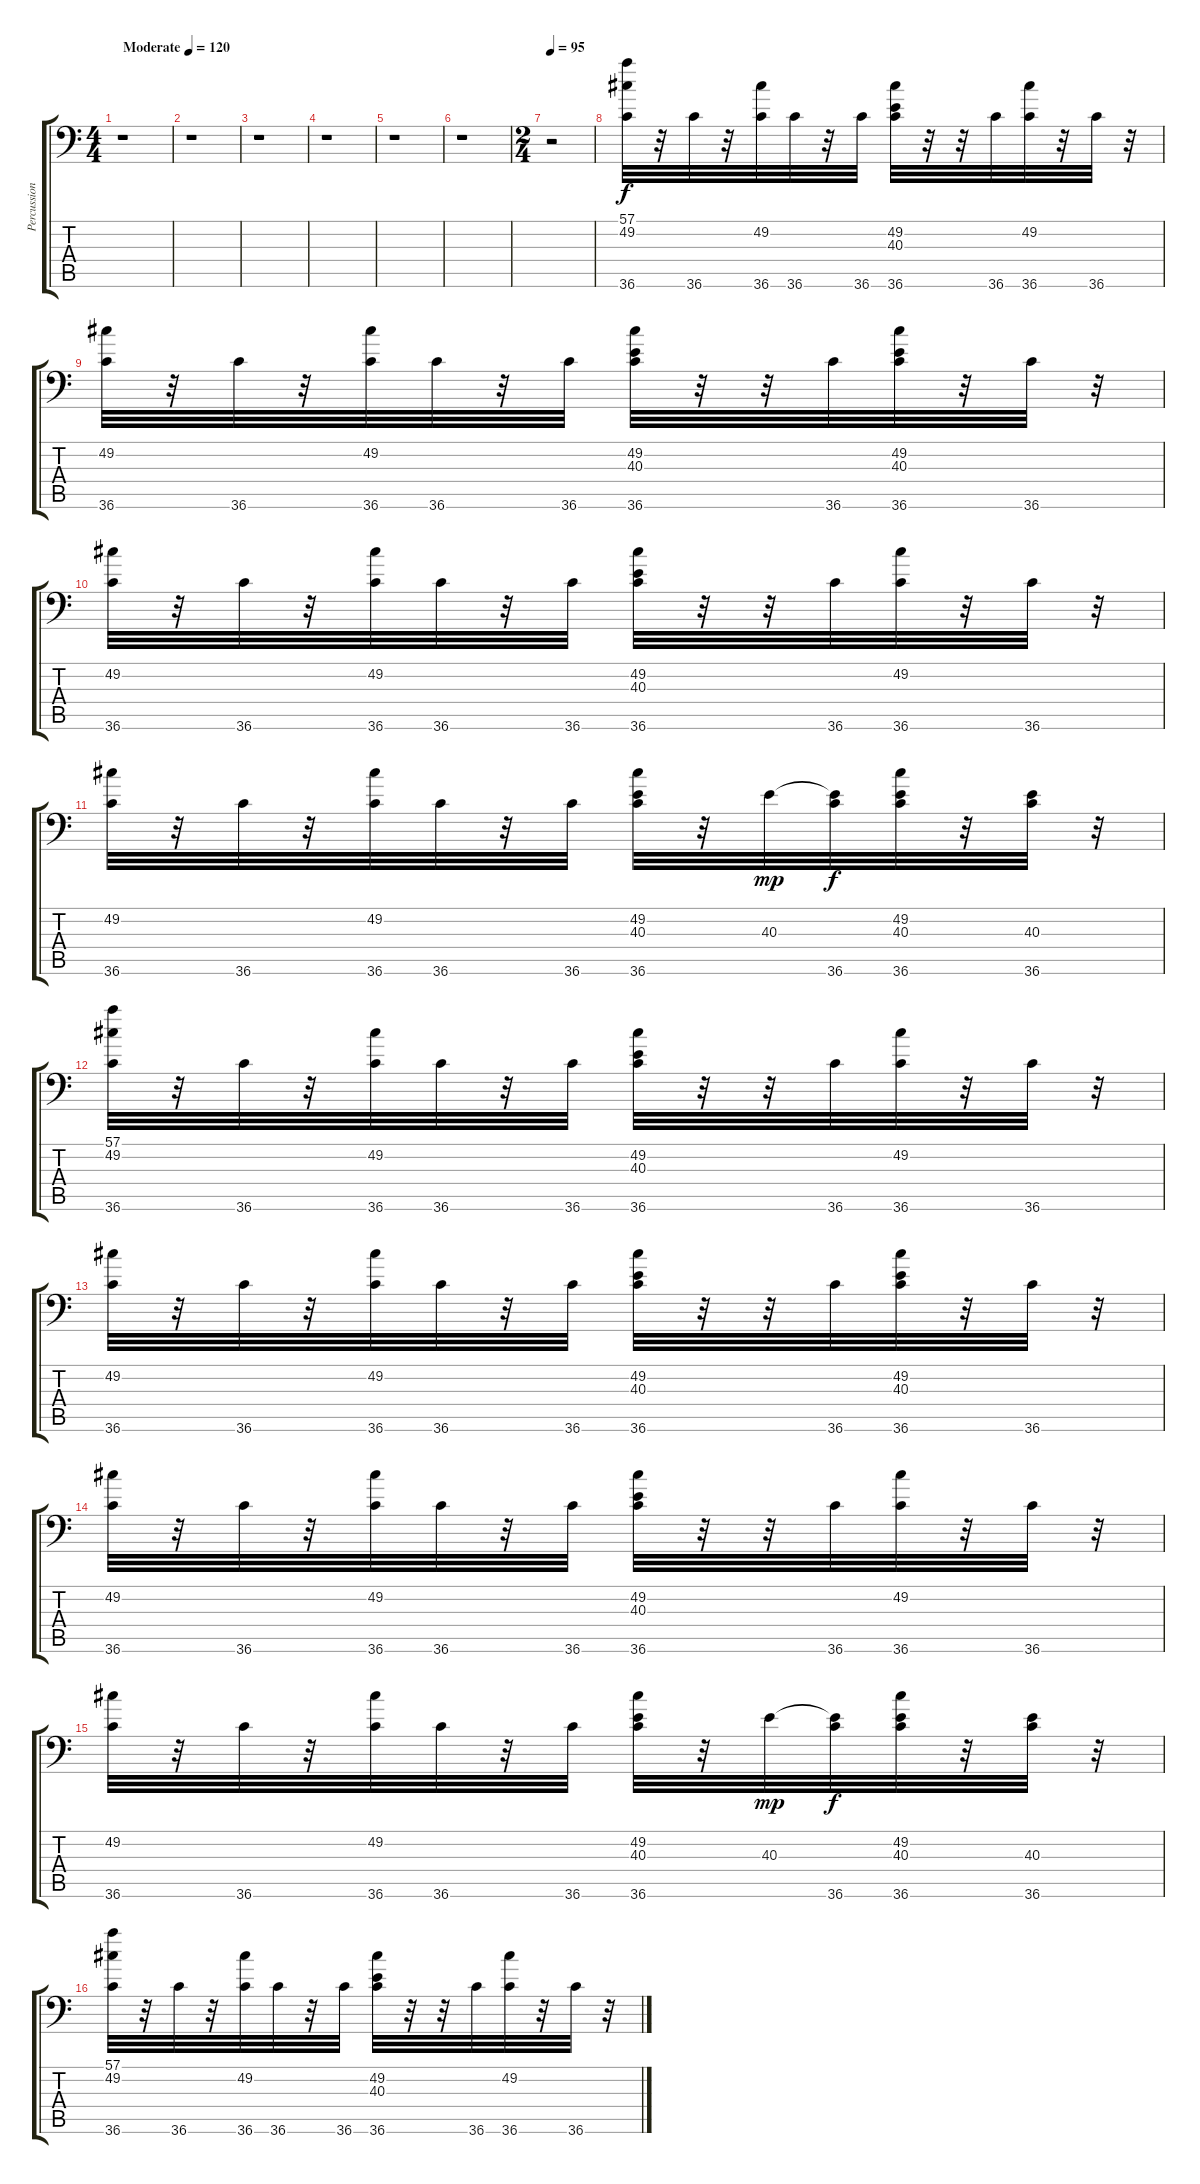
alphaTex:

\track ("Percussion" "Percussion") {instrument acousticgrandpiano}
\staff {score tabs}
\tuning (C-1 C-1 C-1 C-1 C-1 C-1) {hide}
\ts (4 4)
\tempo (120 "Moderate")
\clef f4
\ks c
r.1{dy f instrument acousticgrandpiano} |
r.1 |
r.1 |
r.1 |
r.1 |
r.1 |
\ts (2 4)
\tempo 95
r.2 |
(57.1 49.2 36.6).32 r.32 36.6.32 r.32 (49.2 36.6).32 36.6.32 r.32 36.6.32 (49.2 40.3 36.6).32 r.32 r.32 36.6.32 (49.2 36.6).32 r.32 36.6.32 r.32 |
(49.2 36.6).32 r.32 36.6.32 r.32 (49.2 36.6).32 36.6.32 r.32 36.6.32 (49.2 40.3 36.6).32 r.32 r.32 36.6.32 (49.2 40.3 36.6).32 r.32 36.6.32 r.32 |
(49.2 36.6).32 r.32 36.6.32 r.32 (49.2 36.6).32 36.6.32 r.32 36.6.32 (49.2 40.3 36.6).32 r.32 r.32 36.6.32 (49.2 36.6).32 r.32 36.6.32 r.32 |
(49.2 36.6).32 r.32 36.6.32 r.32 (49.2 36.6).32 36.6.32 r.32 36.6.32 (49.2 40.3 36.6).32 r.32 40.3.32{dy mp} (40.3{t} 36.6).32{dy f} (49.2 40.3 36.6).32 r.32 (40.3 36.6).32 r.32 |
(57.1 49.2 36.6).32 r.32 36.6.32 r.32 (49.2 36.6).32 36.6.32 r.32 36.6.32 (49.2 40.3 36.6).32 r.32 r.32 36.6.32 (49.2 36.6).32 r.32 36.6.32 r.32 |
(49.2 36.6).32 r.32 36.6.32 r.32 (49.2 36.6).32 36.6.32 r.32 36.6.32 (49.2 40.3 36.6).32 r.32 r.32 36.6.32 (49.2 40.3 36.6).32 r.32 36.6.32 r.32 |
(49.2 36.6).32 r.32 36.6.32 r.32 (49.2 36.6).32 36.6.32 r.32 36.6.32 (49.2 40.3 36.6).32 r.32 r.32 36.6.32 (49.2 36.6).32 r.32 36.6.32 r.32 |
(49.2 36.6).32 r.32 36.6.32 r.32 (49.2 36.6).32 36.6.32 r.32 36.6.32 (49.2 40.3 36.6).32 r.32 40.3.32{dy mp} (40.3{t} 36.6).32{dy f} (49.2 40.3 36.6).32 r.32 (40.3 36.6).32 r.32 |
(57.1 49.2 36.6).32 r.32 36.6.32 r.32 (49.2 36.6).32 36.6.32 r.32 36.6.32 (49.2 40.3 36.6).32 r.32 r.32 36.6.32 (49.2 36.6).32 r.32 36.6.32 r.32
